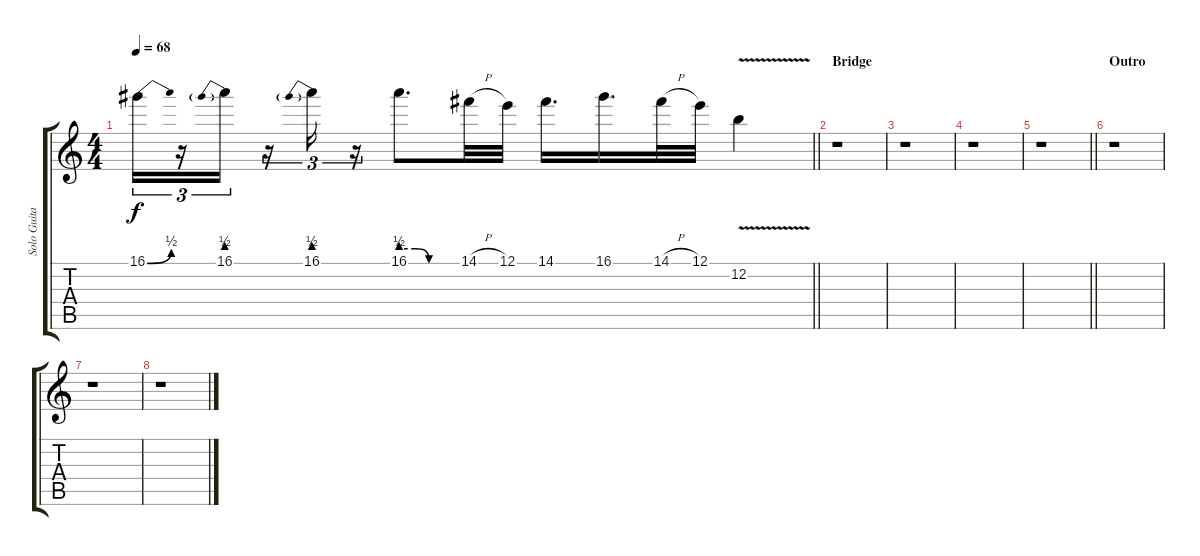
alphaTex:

\track ("Solo Guitar" "Solo Guita") {instrument overdrivenguitar}
\staff {score tabs}
\tuning (E4 B3 G3 D3 A2 E2) {hide}
\ts (4 4)
\tempo 68
\clef g2
\barLineRight lightlight
\ks c
16.1{be (bend 0 0 60 2)}.16{tu (3 2) dy f} r.16{tu (3 2)} 16.1{be (prebend 0 2 60 2)}.16{tu (3 2)} r.16{tu (3 2)} 16.1{be (prebend 0 2 60 2)}.16{tu (3 2)} r.16{tu (3 2)} 16.1{be (custom 0 2 15 2 30 0 60 0)}.8{d} 14.1{h}.32 12.1.32 14.1.16{d} 16.1.16{d} 14.1{h}.32 12.1.32 12.2{v}.4 |
\section ("" "Bridge")
r.1 |
r.1 |
r.1 |
\barLineRight lightlight
r.1 |
\section ("" "Outro")
r.1 |
r.1 |
r.1
